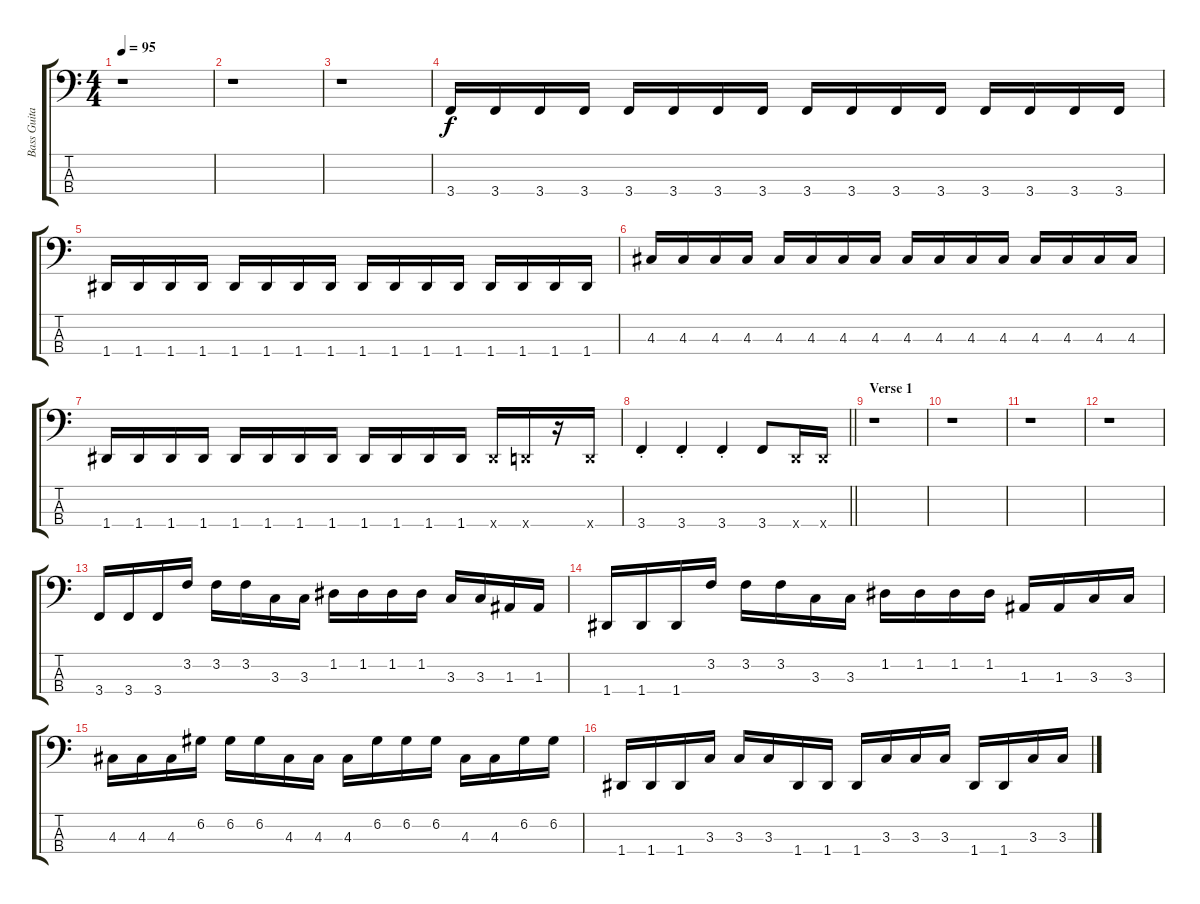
\track ("Bass Guitar" "Bass Guita") {instrument electricbasspick}
\staff {score tabs}
\tuning (G2 D2 A1 D1) {hide}
\ts (4 4)
\tempo 95
\clef f4
\ks c
r.1{dy f instrument electricbasspick} |
r.1 |
r.1 |
3.4.16 3.4.16 3.4.16 3.4.16 3.4.16 3.4.16 3.4.16 3.4.16 3.4.16 3.4.16 3.4.16 3.4.16 3.4.16 3.4.16 3.4.16 3.4.16 |
1.4.16 1.4.16 1.4.16 1.4.16 1.4.16 1.4.16 1.4.16 1.4.16 1.4.16 1.4.16 1.4.16 1.4.16 1.4.16 1.4.16 1.4.16 1.4.16 |
4.3.16 4.3.16 4.3.16 4.3.16 4.3.16 4.3.16 4.3.16 4.3.16 4.3.16 4.3.16 4.3.16 4.3.16 4.3.16 4.3.16 4.3.16 4.3.16 |
1.4.16 1.4.16 1.4.16 1.4.16 1.4.16 1.4.16 1.4.16 1.4.16 1.4.16 1.4.16 1.4.16 1.4.16 1.4{x}.16 0.4{x}.16 r.16 0.4{x}.16 |
\barLineRight lightlight
3.4{st}.4 3.4{st}.4 3.4{st}.4 3.4.8 0.4{x}.16 0.4{x}.16 |
\section ("" "Verse 1")
r.1 |
r.1 |
r.1 |
r.1 |
3.4.16 3.4.16 3.4.16 3.2.16 3.2.16 3.2.16 3.3.16 3.3.16 1.2.16 1.2.16 1.2.16 1.2.16 3.3.16 3.3.16 1.3.16 1.3.16 |
1.4.16 1.4.16 1.4.16 3.2.16 3.2.16 3.2.16 3.3.16 3.3.16 1.2.16 1.2.16 1.2.16 1.2.16 1.3.16 1.3.16 3.3.16 3.3.16 |
4.3.16 4.3.16 4.3.16 6.2.16 6.2.16 6.2.16 4.3.16 4.3.16 4.3.16 6.2.16 6.2.16 6.2.16 4.3.16 4.3.16 6.2.16 6.2.16 |
1.4.16 1.4.16 1.4.16 3.3.16 3.3.16 3.3.16 1.4.16 1.4.16 1.4.16 3.3.16 3.3.16 3.3.16 1.4.16 1.4.16 3.3.16 3.3.16
